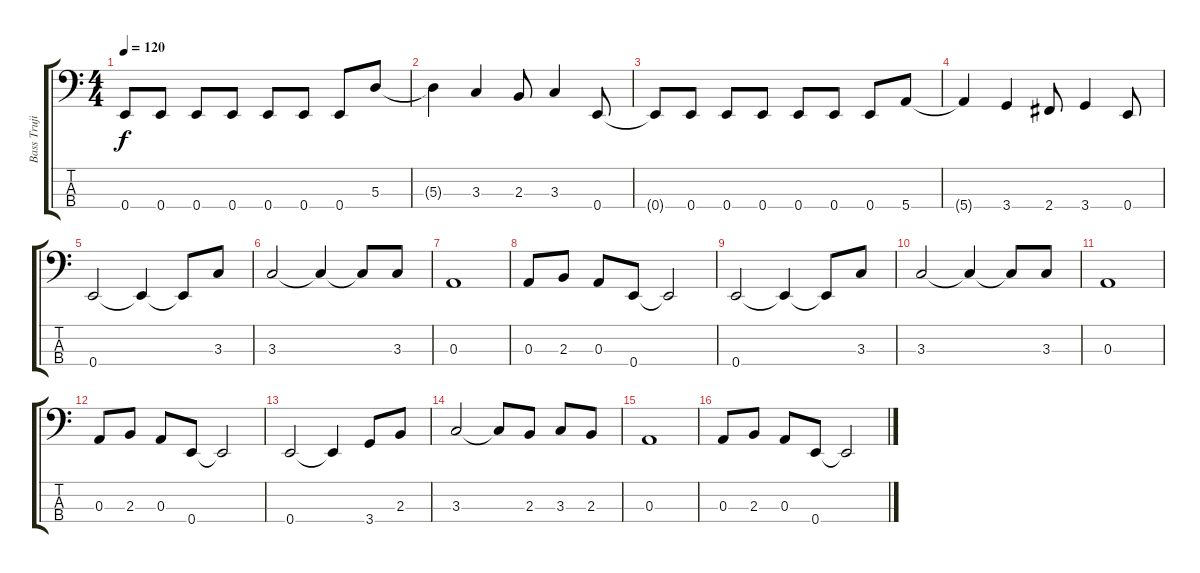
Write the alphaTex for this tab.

\track ("Bass Trujillo" "Bass Truji") {instrument electricbassfinger}
\staff {score tabs}
\tuning (G2 D2 A1 E1) {hide}
\ts (4 4)
\tempo 120
\clef f4
\ks c
0.4{t}.8{dy f} 0.4.8 0.4.8 0.4.8 0.4.8 0.4.8 0.4.8 5.3.8 |
5.3{t}.4 3.3.4 2.3.8 3.3.4 0.4.8 |
0.4{t}.8 0.4.8 0.4.8 0.4.8 0.4.8 0.4.8 0.4.8 5.4.8 |
5.4{t}.4 3.4.4 2.4.8 3.4.4 0.4.8 |
0.4.2 0.4{t}.4 0.4{t}.8 3.3.8 |
3.3.2 3.3{t}.4 3.3{t}.8 3.3.8 |
0.3.1 |
0.3.8 2.3.8 0.3.8 0.4.8 0.4{t}.2 |
0.4.2 0.4{t}.4 0.4{t}.8 3.3.8 |
3.3.2 3.3{t}.4 3.3{t}.8 3.3.8 |
0.3.1 |
0.3.8 2.3.8 0.3.8 0.4.8 0.4{t}.2 |
0.4.2 0.4{t}.4 3.4.8 2.3.8 |
3.3.2 3.3{t}.8 2.3.8 3.3.8 2.3.8 |
0.3.1 |
0.3.8 2.3.8 0.3.8 0.4.8 0.4{t}.2
